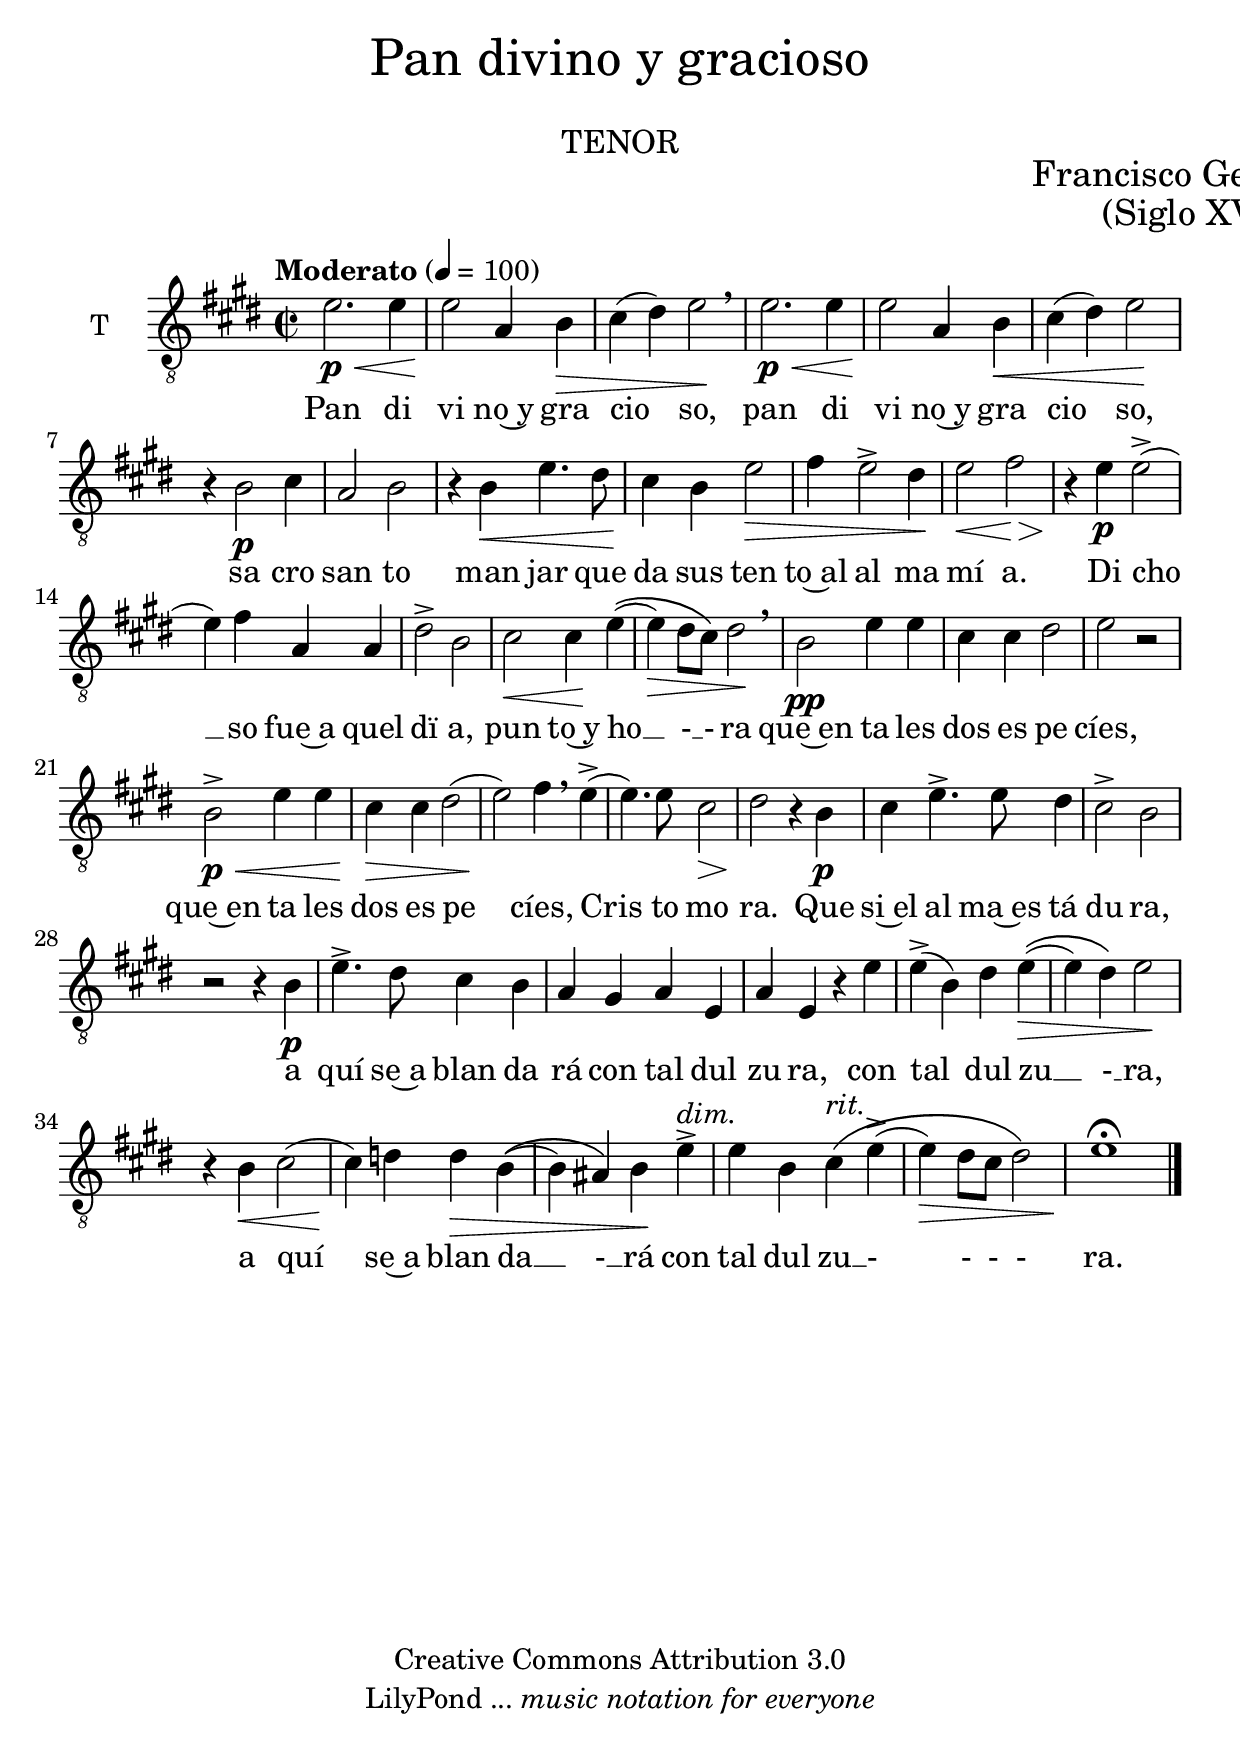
% Created on Mon Aug 29 16:03:40 CST 2011
% by serach.sam@

\version "2.14.2"

#(set-global-staff-size 25)

global = { \key e \major \time 2/2 \tempo "Moderato" 4 = 100 s1*39 \bar "|." }

\markup {
	\fill-line {
		\center-column { \fontsize #5 "Pan divino y gracioso" 
			" "
			\fontsize #3 \smallCaps "tenor"
		}
	}
}

\markup { \hspace #75 \center-column { \fontsize #2 "Francisco Geurrero" \fontsize #2 "(Siglo XVI)" } }

\header {
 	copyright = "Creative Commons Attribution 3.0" 
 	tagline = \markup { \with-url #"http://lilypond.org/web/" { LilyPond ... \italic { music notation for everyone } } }
 	breakbefore = ##t
}

tenor = \relative c' { 	
	\compressFullBarRests
 % Type notes here 
 	e2.\p\< e4 | %1
	e2\! a,4 b4\> | %2
	cis4( dis4) e2\! \breathe | %3
	e2.\p\< e4 | %4
	e2\! a,4 b4\< | %5
	cis4( dis4) e2\! | %6
	r4 b2\p cis4 | %7
	a2 b2 | %8
	r4 b4\< e4. dis8 | %9
	cis4\! b4 e2\> | %10
	fis4 e2-> dis4\! | %11
	e2\< fis2\> | %12
	r4\! e4\p e2->( | %13
	e4) fis4 a,4 a4 | %14
	dis2-> b2 | %15
	cis2\< cis4\! e4\(( | %16
	e4\>) dis8 cis8\) dis2\! \breathe | %17
	b2\pp e4 e4 | %18
	cis4 cis4 dis2 | %19
	e2 r2 | %20
	b2->\p\< e4 e4 | %21
	cis4\!\> cis4 dis2( | %22
	e2\!) fis4 \breathe e4->( | %23
	e4.) e8 cis2\> | %24
	dis2\! r4 b4\p | %25
	cis4 e4.-> e8 dis4 | %26
	cis2-> b2 | %27
	r2 r4 b4\p | %28
	e4.-> dis8 cis4 b4 | %29
	a4 gis4 a4 e4 | %30
	a4 e4 r4 e'4 | %31
	e4->( b4) dis4 e4\>\(( | %32
	e4) dis4\) e2\! | %33
	r4 b4\< cis2( | %34
	cis4\!) d4 d4\> b4\(( | %35
	b4) ais4\) b4\! e4->^\markup { \italic dim. } | %36
	e4 b4 cis4^\markup { \italic rit. }\( e->( | %37
	e4\>) dis8 cis8 dis2\) | %38
	e1\!\fermata | %39
}
tenorletra = \lyricmode {
	Pan di vi no~y gra cio so, pan di vi no~y gra cio so, sa cro san to man jar que da sus ten to~al al ma mí  a.
	Di cho __ so fue~a quel dï a, pun to~y ho __ - __ - ra que~en ta les dos es pe cíes, 
	que~en ta les dos es pe cíes, Cris to mo ra. Que si~el al ma~es tá du ra, a quí se~a blan da rá
	con tal dul zu ra, con tal dul zu __ - __ ra, a quí se~a blan da __ - __ rá con tal dul zu __ __ - - - - ra.
}

\score {
	<<
		\new ChoirStaff = "ChoirStaff_choir" <<
			
			\new Staff = "tenor" << \set Staff.instrumentName = "T" \set Staff.midiInstrument = "choir aahs" 
				\new Voice = "tenor" << \clef "G_8" \global \tenor >>
			>>
			\new Lyrics \lyricsto "tenor" \tenorletra
			
		>>
	>>
	
	\midi {
	}

	\layout {
	}
}

\paper {
	#( set-default-paper-size "letter" )
	%system-system-spacing = #'((basic-distance . 0.1) (padding . 0))
	%ragged-last-bottom = ##f
	%ragged-bottom = ##f
}
